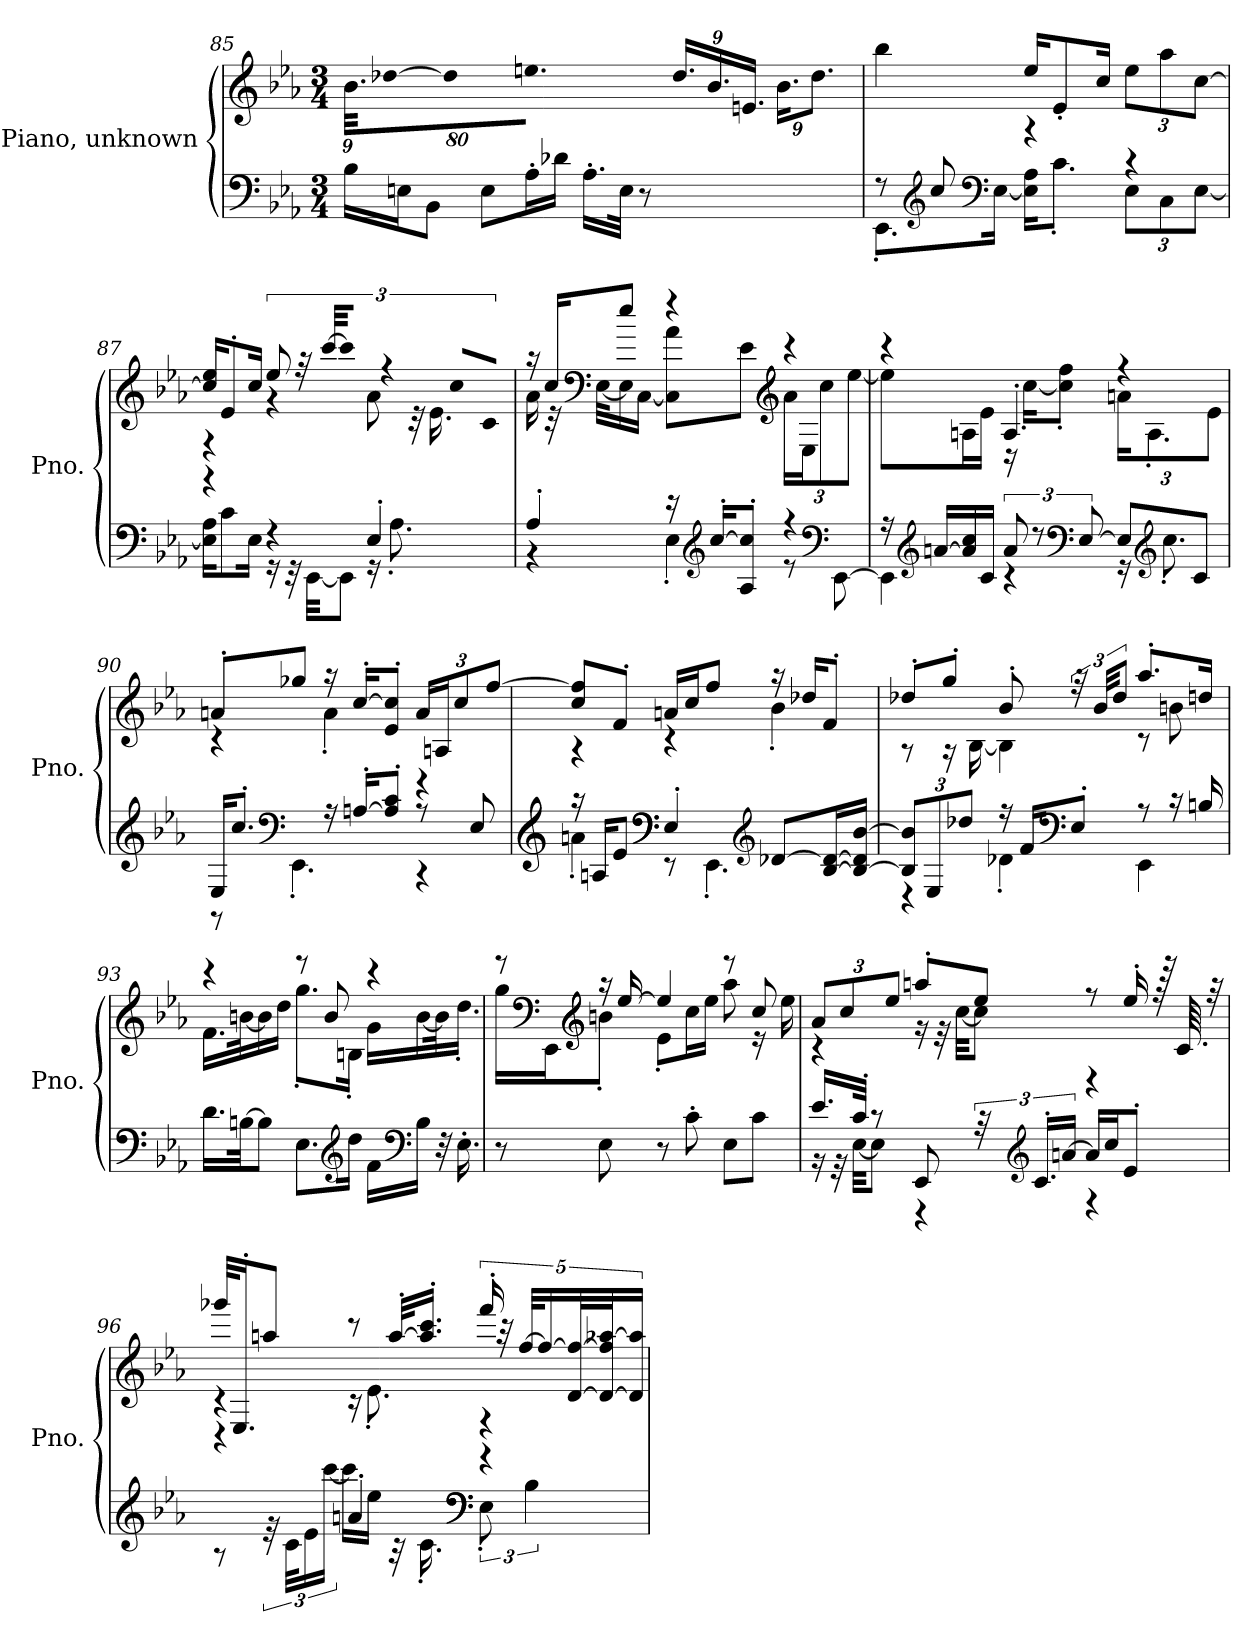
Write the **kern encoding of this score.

**kern	**kern
*part1	*part1
*staff2	*staff1
*I"Piano, unknown	*
*I'Pno.	*
*clefF4	*clefG2
*k[b-e-a-]	*k[b-e-a-]
*M3/4	*M3/4
*	*Xbrackettup
=85	=85
16B-\LL	36.b-\KKL
!	!LO:N:vis=8
.	[640%71dd-X\
16En\J	.
8BB-\J	.
!	!LO:N:vis=64
.	640%9dd-\KKL]
.	18.een\JJ
8E\L	18.dd-/LL
.	18.b-/
16A-'\L	.
.	18.en/JJ
16d-X\JJ	.
16.A-'\LL	18.b-\KL
.	9.dd-\J
32E\JJk	.
8r	.
!!LO:LB:g=z
=86	=86
*^	*
8r	8.EE-'\L	4bb-\
*clefG2	*	*
8cc/	.	.
*clefF4	*	*
.	[16E-\Jk	.
4r	16E-\] 16A-\KL	16ee-/KL
.	8.c'\J	8e-'/
.	.	16cc/Jk
*	*Xbrackettup	*
4r	12E-\L	12ee-\L
.	12C\	12aa-\
.	[12E-\J	[12cc\J
=87	=87	=87
*	*	*^
4r	16E-\] 16A-\KL	16cc/] 16ee-/KL	4r
.	8c\	8e-'/	.
.	16E-\Jk	16cc/Jk	.
*	*	*brackettup	*
4r	16r	12ee-/	4r
.	32r	.	.
.	.	48r	.
.	[32EE-\KKL	.	.
.	.	[48ccc/KKL	.
.	8EE-\J]	8ccc/J]	.
4E-'/	16r	16r	8a-\
.	8.A-'\	8cc/L	.
.	.	.	32r
.	.	.	16.e-\
.	.	16c/Jk	.
!!LO:LB:g=z	!!
=88	=88	=88	=88
4A-'/	4r	16r	16a-\
.	.	16cc/KL	32r
*	*	*clefF4	*
.	.	.	[32E-\KLL
.	.	8ee-/J	16E-\]
.	.	.	[16C\JJ
16r	4E-'\	4r	8C\] 8a-\L
*clefG2	*	*	*
[16cc'/KL	.	.	.
8A-/' 8cc/]'J	.	.	8e-\J
*	*	*clefG2	*
*	*	*	*Xbrackettup
4r	8r	4r	24a-\LL
.	.	.	24E-\J
.	.	.	12cc\
*clefF4	*	*	*
.	[8EE-\	.	.
.	.	.	[12ee-\J
=89	=89	=89	=89
16r	4EE-\]	4r	8ee-\L]
*clefG2	*	*	*
[16an/LL	.	.	.
16a/] 16cc/	.	.	16An\L
16c/JJ	.	.	16e-\JJ
*brackettup	*	*	*
12a/	4r	4A'/	16r
.	.	.	[16cc'\KL
12r	.	.	.
.	.	.	8cc\]' 8ff\'J
*clefF4	*	*	*
[12E-/	.	.	.
8E-/L]	16r	4r	24an\KL
.	.	.	12.A'\
*clefG2	*	*	*
.	8.cc'\	.	.
8c/J	.	.	.
.	.	.	12e-\J
!!LO:LB:g=z	!!
=90	=90	=90	=90
16E-/KL	8r	8an'/L	4r
8.cc'/J	.	.	.
*clefF4	*	*	*
.	4.EE-'\	8gg-X/J	.
16r	.	16r	4a'\
[16An'/KL	.	[16cc'/KL	.
8A/]' 8c/'J	.	8e-/' 8cc/]'J	.
8r	4r	24a/LL	4r
.	.	24An/J	.
.	.	12cc/	.
8E-/	.	.	.
.	.	[12ff/J	.
=91	=91	=91	=91
*clefG2	*	*	*
16r	4an'\	8cc/ 8ff/]L	4r
16An/KL	.	.	.
8e-/J	.	8f'/J	.
*clefF4	*	*	*
4E-'/	8r	16an/LL	4r
.	.	16cc/J	.
.	4.EE-'\	8ff/J	.
*clefG2	*	*	*
[8d-X/L	.	16r	4b-'\
.	.	16dd-X/KL	.
[16B-/ 16d-/_L	.	8f'/J	.
16B-/_ 16d-/] [16b-/JJ	.	.	.
!!LO:LB:g=z	!!
=92	=92	=92	=92
*Xbrackettup	*	*	*
12B-/] 12b-/]L	4r	8dd-X'/L	8r
12E-/	.	.	.
.	.	8gg'/J	16r
12dd-X/J	.	.	.
.	.	.	[16B-\
16r	4d-X'\	8b-'/	4B-\]
16f/KL	.	.	.
*clefF4	*	*	*
*	*	*brackettup	*
8E-'/J	.	48r	.
.	.	48b-/KKL	.
.	.	12dd-/J	.
8r	4EE-\	8.aa-'/L	8r
16r	.	.	8bn\
16Bn/	.	16ddn/Jk	.
*v	*v	*	*
=93	=93	=93
16.d\LL	4r	16.f\LL
[32Bn\JK	.	[32bn\K
8B\J]	.	16b\]
.	.	16dd\JJ
8.E-\L	8r	8.gg'\L
.	8b/	.
*clefG2	*	*
16dd\Jk	.	16Bn'\Jk
16f\LL	4r	16g\LL
*clefF4	*	*
16B\JJ	.	[16b\
32r	.	32b\K]
16.E-'\	.	16.dd'\JJ
!!LO:PB:g=z	!!
=94	=94	=94
8r	8r	16gg\LL
*	*clefF4	*
.	.	16EE-\J
*	*clefG2	*
8E-\	16r	8bn'\J
.	[16ee-/	.
8r	4ee-/]	8e-'\L
8c'\	.	16cc\L
.	.	16ee-\JJ
8E-\L	8r	8aa-\
8c\J	8cc/	16r
.	.	16ee-\
=95	=95	=95
*^	*	*
*	*	*Xbrackettup	*
16.e-/LL	16r	12a-/L	4r
.	32r	.	.
.	.	12cc/	.
32c'/JJk	[32E-\KKL	.	.
8r	8E-\J]	.	.
.	.	12ee-/J	.
8EE-/	4r	8aan'/L	16r
.	.	.	32r
.	.	.	[32cc\KKL
*brackettup	*	*	*
48r	.	8ee-/J	8cc\J]
*clefG2	*	*	*
24.c'/LL	.	.	.
[24an/JJ	.	.	.
16a/LL]	4r	8r	4r
16cc/J	.	.	.
8e-'/J	.	16ee-'/	.
.	.	128r	.
.	.	64.c/	.
.	.	32r	.
!!LO:LB:g=z	!!
=96	=96	=96	=96
4r	8r	32ggg-X/KLL	4r
.	.	16.E-'/J	.
.	48r	8aan/J	.
.	48c\KLL	.	.
.	24e-\	.	.
.	[24ccc\JJ	.	.
4an'/	16ccc\LL]	8r	16r
.	16ee-\JJ	.	8.e-'\
.	32r	[32aa'/KLL	.
.	16.c'\	16.aa/]' 16.ccc/'JJ	.
*clefF4	*	*	*
*	*	*brackettup	*
4r	12E-'\	20fff'/	4r
.	.	40r	.
.	.	[40ff/KLL	.
.	6B-\	.	.
.	.	20ff/_	.
.	.	[40d/ 40ff/_L	.
.	.	40d/_ 40ff/] [40aa-X/J	.
.	.	20d/] 20aa-/]JJ	.
*v	*v	*	*
*	*v	*v
=	=
*-	*-
